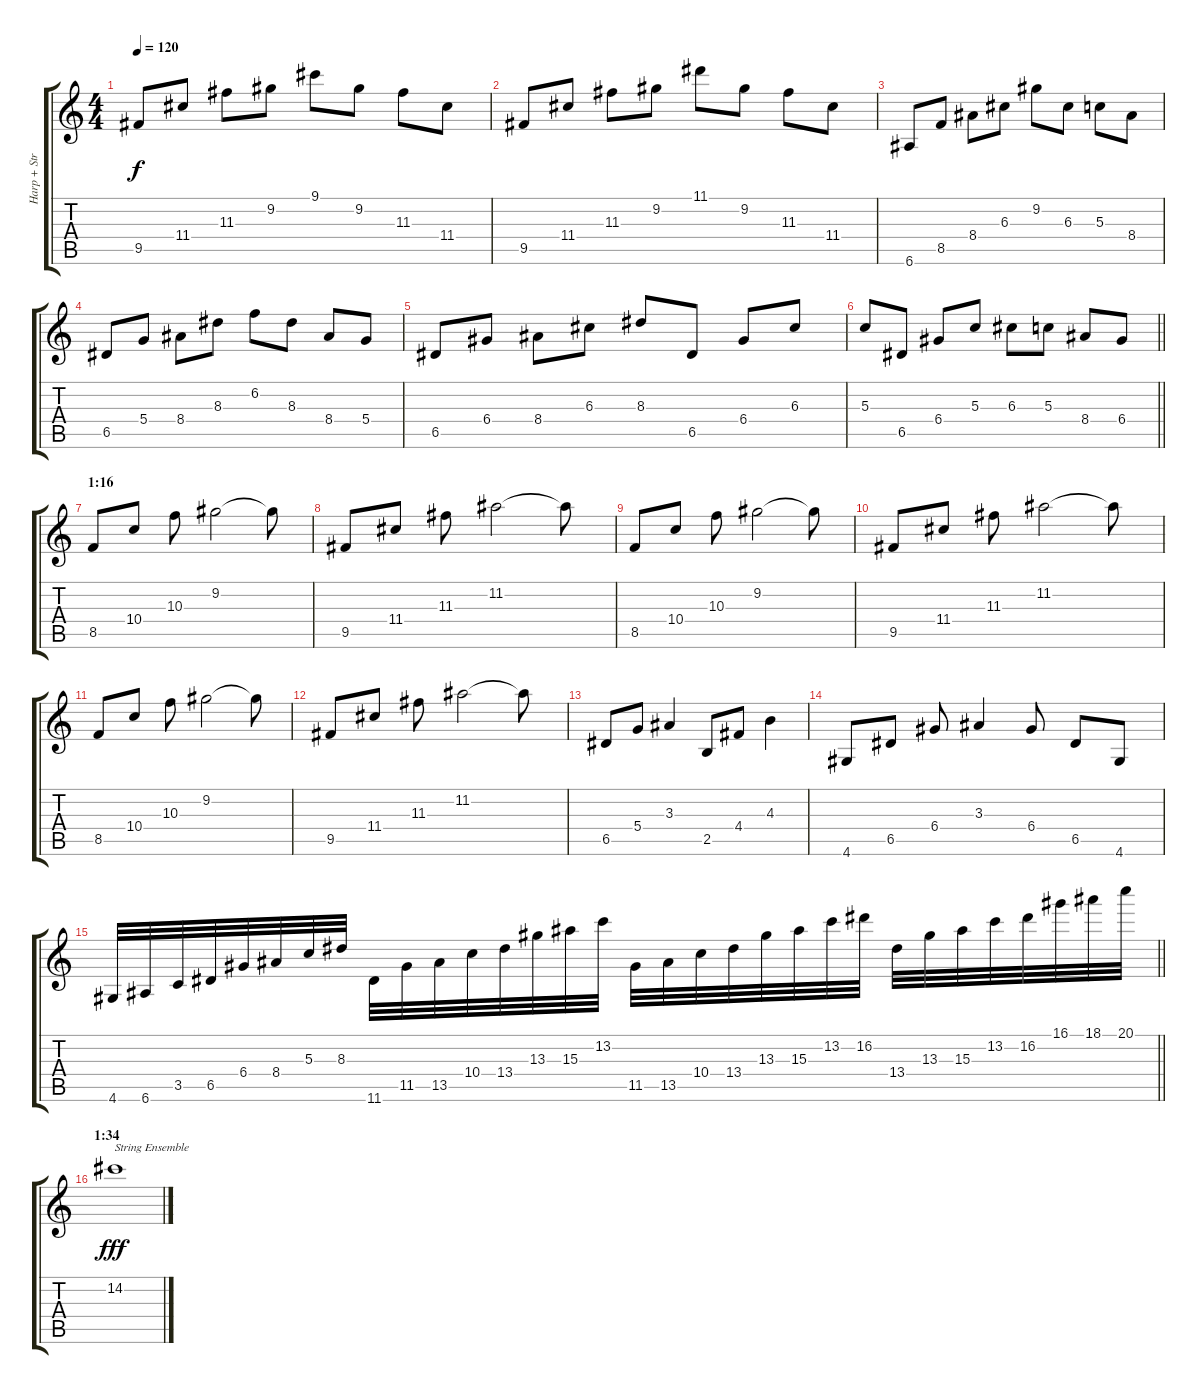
\track ("Harp + Strings" "Harp + Str") {instrument orchestralharp}
\staff {score tabs}
\tuning (E5 B4 G4 D4 A3 E3) {hide}
\ts (4 4)
\tempo 120
\clef g2
\ks c
9.5.8{dy f} 11.4.8 11.3.8 9.2.8 9.1.8 9.2.8 11.3.8 11.4.8 |
9.5.8 11.4.8 11.3.8 9.2.8 11.1.8 9.2.8 11.3.8 11.4.8 |
6.6.8 8.5.8 8.4.8 6.3.8 9.2.8 6.3.8 5.3.8 8.4.8 |
6.5.8 5.4.8 8.4.8 8.3.8 6.2.8 8.3.8 8.4.8 5.4.8 |
6.5.8 6.4.8 8.4.8 6.3.8 8.3.8 6.5.8 6.4.8 6.3.8 |
\barLineRight lightlight
5.3.8 6.5.8 6.4.8 5.3.8 6.3.8 5.3.8 8.4.8 6.4.8 |
\section ("" "1:16")
8.5.8 10.4.8 10.3.8 9.2.2 9.2{t}.8 |
9.5.8 11.4.8 11.3.8 11.2.2 11.2{t}.8 |
8.5.8 10.4.8 10.3.8 9.2.2 9.2{t}.8 |
9.5.8 11.4.8 11.3.8 11.2.2 11.2{t}.8 |
8.5.8 10.4.8 10.3.8 9.2.2 9.2{t}.8 |
9.5.8 11.4.8 11.3.8 11.2.2 11.2{t}.8 |
6.5.8 5.4.8 3.3.4 2.5.8 4.4.8 4.3.4 |
4.6.8 6.5.8 6.4.8 3.3.4 6.4.8 6.5.8 4.6.8 |
\barLineRight lightlight
4.6.32 6.6.32 3.5.32 6.5.32 6.4.32 8.4.32 5.3.32 8.3.32 11.6.32 11.5.32 13.5.32 10.4.32 13.4.32 13.3.32 15.3.32 13.2.32 11.5.32 13.5.32 10.4.32 13.4.32 13.3.32 15.3.32 13.2.32 16.2.32 13.4.32 13.3.32 15.3.32 13.2.32 16.2.32 16.1.32 18.1.32 20.1.32 |
\section ("" "1:34")
14.2.1{txt "String Ensemble" dy fff instrument stringensemble1}
